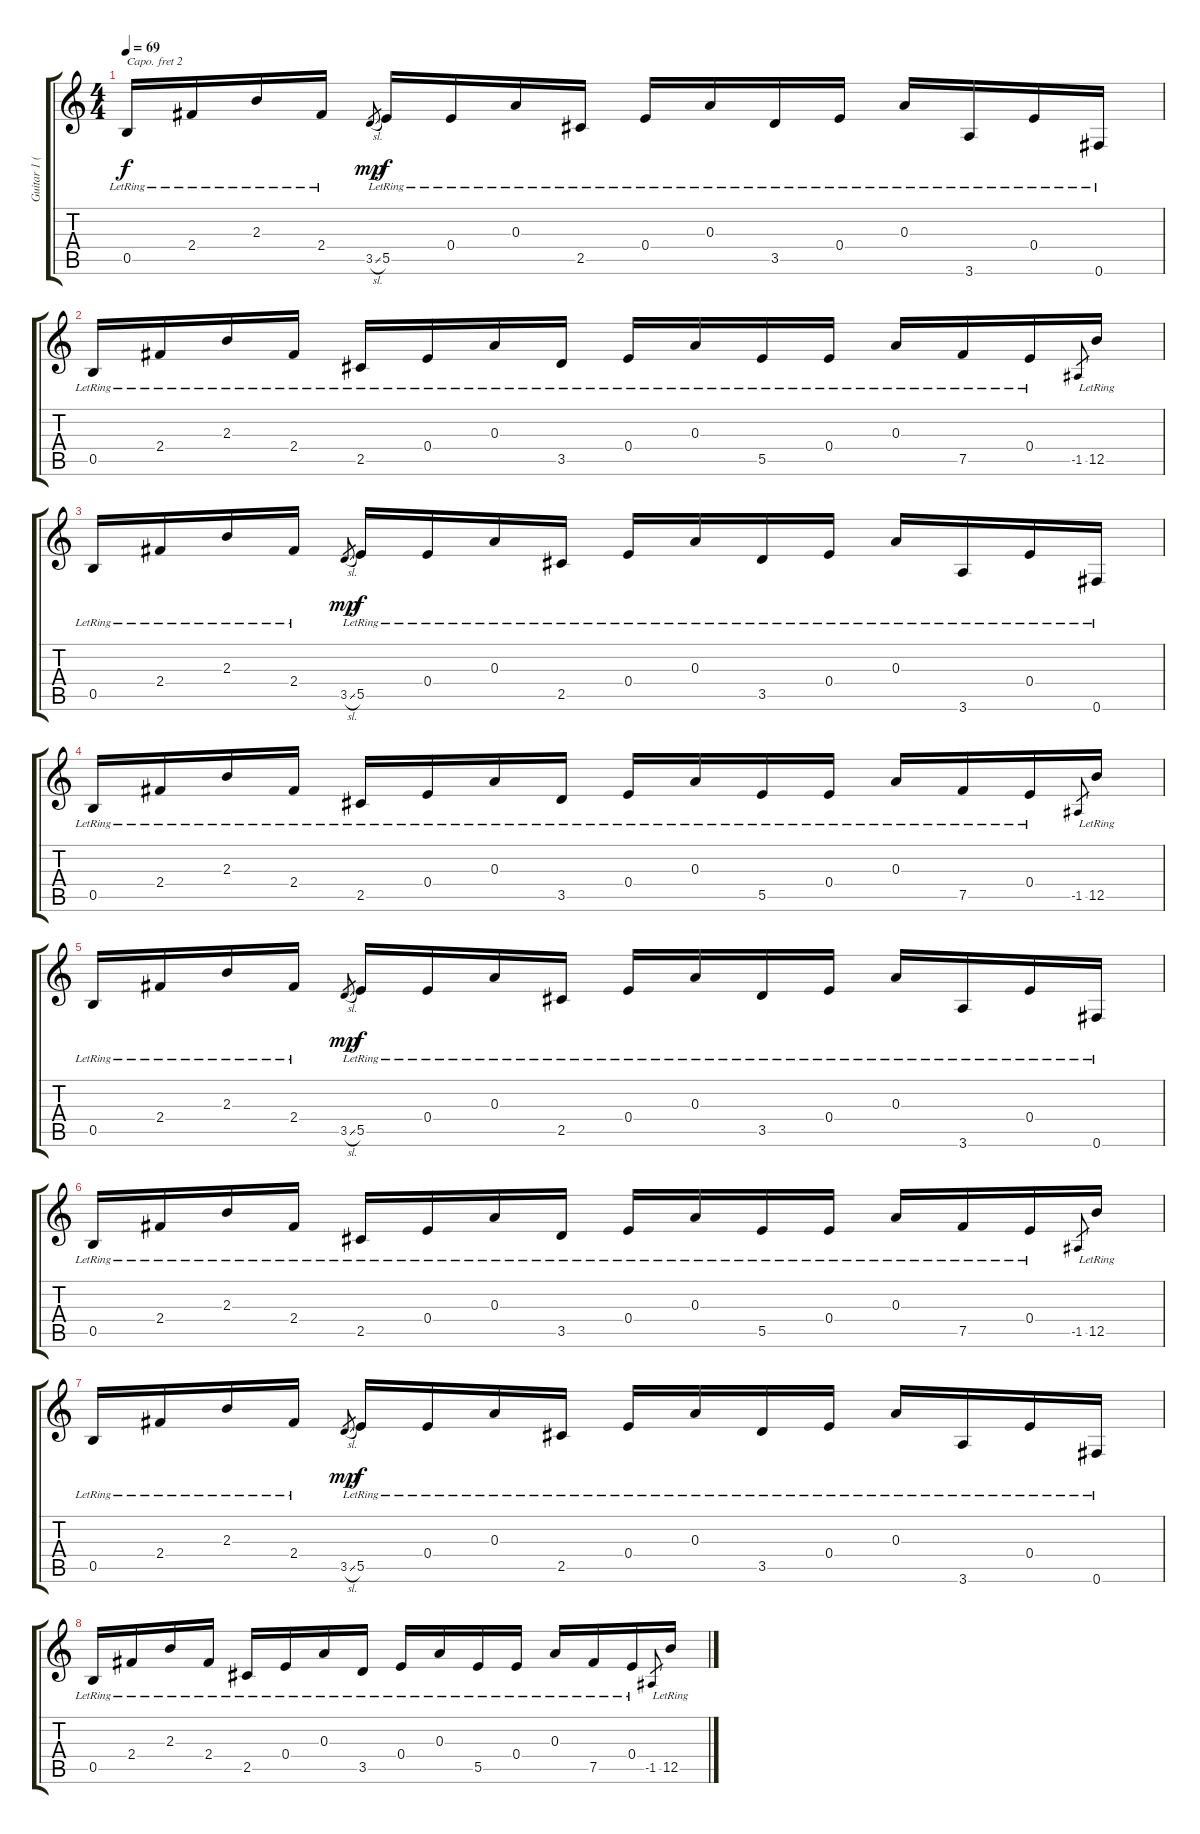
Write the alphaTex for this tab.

\track ("Guitar 1 (easier to read)" "Guitar 1 (") {instrument acousticguitarnylon}
\staff {score tabs}
\capo 2
\tuning (E4 B3 G3 D3 A2 E2) {hide}
\ts (4 4)
\tempo 69
\clef g2
\ks c
0.5{lr}.16{dy f} 2.4{lr}.16 2.3{lr}.16 2.4{lr}.16 3.5{sl}.8{gr dy mp} 5.5{lr}.16{dy f} 0.4{lr}.16 0.3{lr}.16 2.5{lr}.16 0.4{lr}.16 0.3{lr}.16 3.5{lr}.16 0.4{lr}.16 0.3{lr}.16 3.6{lr}.16 0.4{lr}.16 0.6{lr}.16 |
0.5{lr}.16 2.4{lr}.16 2.3{lr}.16 2.4{lr}.16 2.5{lr}.16 0.4{lr}.16 0.3{lr}.16 3.5{lr}.16 0.4{lr}.16 0.3{lr}.16 5.5{lr}.16 0.4{lr}.16 0.3{lr}.16 7.5{lr}.16 0.4{lr}.16 -1.5.8{gr} 12.5{lr}.16 |
0.5{lr}.16 2.4{lr}.16 2.3{lr}.16 2.4{lr}.16 3.5{sl}.8{gr dy mp} 5.5{lr}.16{dy f} 0.4{lr}.16 0.3{lr}.16 2.5{lr}.16 0.4{lr}.16 0.3{lr}.16 3.5{lr}.16 0.4{lr}.16 0.3{lr}.16 3.6{lr}.16 0.4{lr}.16 0.6{lr}.16 |
0.5{lr}.16 2.4{lr}.16 2.3{lr}.16 2.4{lr}.16 2.5{lr}.16 0.4{lr}.16 0.3{lr}.16 3.5{lr}.16 0.4{lr}.16 0.3{lr}.16 5.5{lr}.16 0.4{lr}.16 0.3{lr}.16 7.5{lr}.16 0.4{lr}.16 -1.5.8{gr} 12.5{lr}.16 |
0.5{lr}.16 2.4{lr}.16 2.3{lr}.16 2.4{lr}.16 3.5{sl}.8{gr dy mp} 5.5{lr}.16{dy f} 0.4{lr}.16 0.3{lr}.16 2.5{lr}.16 0.4{lr}.16 0.3{lr}.16 3.5{lr}.16 0.4{lr}.16 0.3{lr}.16 3.6{lr}.16 0.4{lr}.16 0.6{lr}.16 |
0.5{lr}.16 2.4{lr}.16 2.3{lr}.16 2.4{lr}.16 2.5{lr}.16 0.4{lr}.16 0.3{lr}.16 3.5{lr}.16 0.4{lr}.16 0.3{lr}.16 5.5{lr}.16 0.4{lr}.16 0.3{lr}.16 7.5{lr}.16 0.4{lr}.16 -1.5.8{gr} 12.5{lr}.16 |
0.5{lr}.16 2.4{lr}.16 2.3{lr}.16 2.4{lr}.16 3.5{sl}.8{gr dy mp} 5.5{lr}.16{dy f} 0.4{lr}.16 0.3{lr}.16 2.5{lr}.16 0.4{lr}.16 0.3{lr}.16 3.5{lr}.16 0.4{lr}.16 0.3{lr}.16 3.6{lr}.16 0.4{lr}.16 0.6{lr}.16 |
0.5{lr}.16 2.4{lr}.16 2.3{lr}.16 2.4{lr}.16 2.5{lr}.16 0.4{lr}.16 0.3{lr}.16 3.5{lr}.16 0.4{lr}.16 0.3{lr}.16 5.5{lr}.16 0.4{lr}.16 0.3{lr}.16 7.5{lr}.16 0.4{lr}.16 -1.5.8{gr} 12.5{lr}.16
